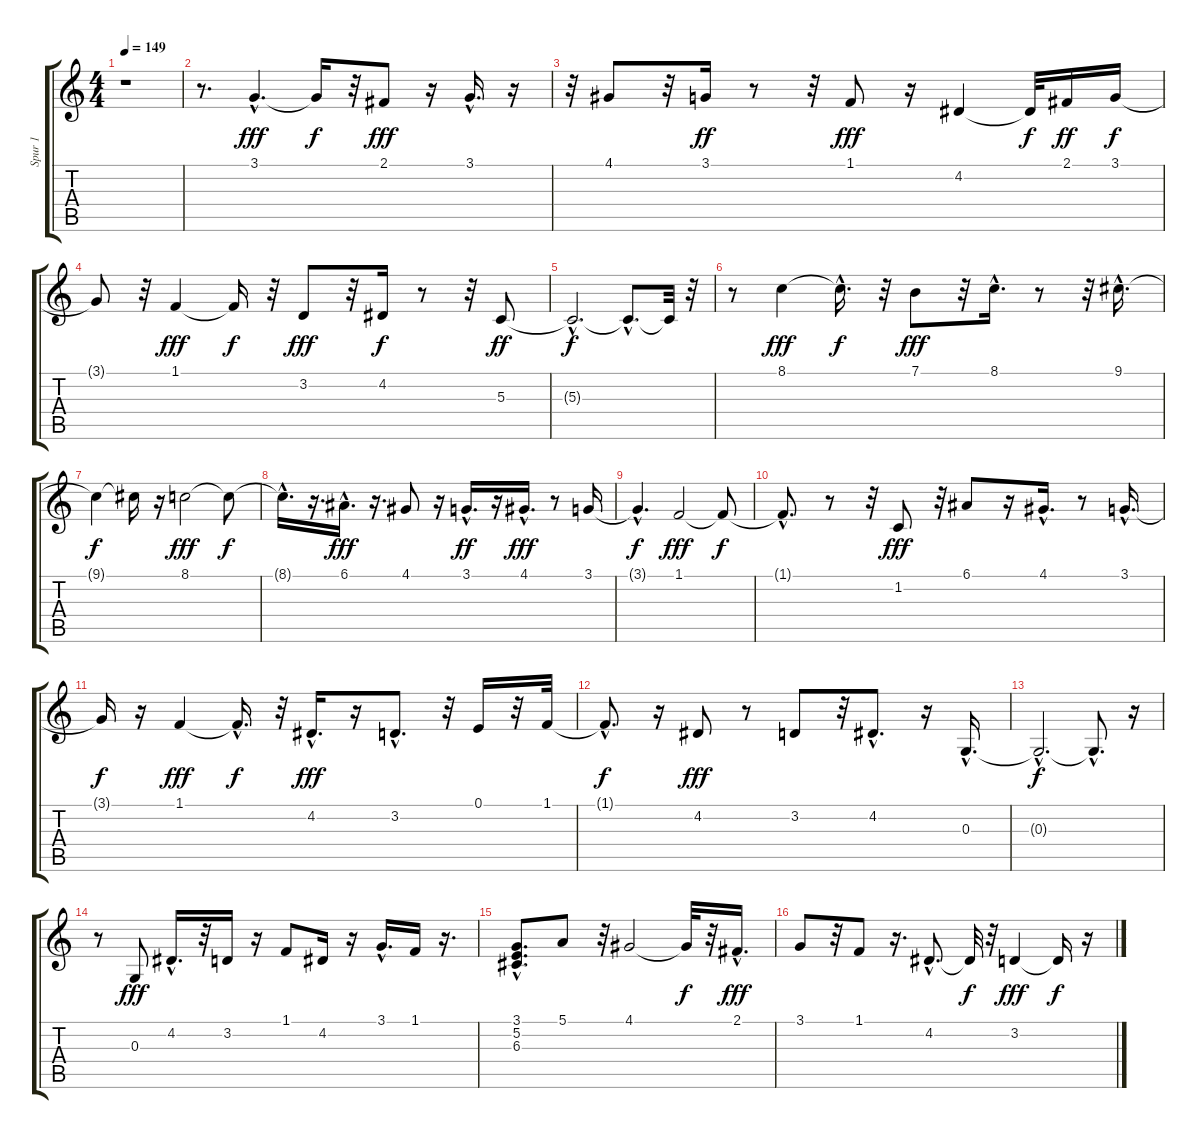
\track ("Spur 1" "Spur 1") {instrument trombone}
\staff {score tabs}
\tuning (E4 B3 G3 D3 A2 E2) {hide}
\ts (4 4)
\tempo 149
\clef g2
\ks c
r.1{dy fff} |
r.8{d} 3.1{hac}.4{d} 3.1{t}.16{dy f} r.32 2.1.8{dy fff} r.16 3.1{hac}.16{d} r.16 |
r.32 4.1.8 r.32 3.1.16{dy ff} r.8 r.32 1.1.8{dy fff} r.16 4.2.4 4.2{t}.32{dy f} 2.1.16{dy ff} 3.1.16{dy f} |
3.1{t}.8 r.32 1.1.4{dy fff} 1.1{t}.16{dy f} r.32 3.2.8{dy fff} r.32 4.2.16{dy f} r.8 r.32 5.3.8{dy ff} |
5.3{hac t}.2{d dy f} 5.3{hac t}.8{d} 5.3{t}.32 r.32 |
r.8 8.1.4{dy fff} 8.1{hac t}.16{d dy f} r.32 7.1.8{dy fff} r.32 8.1{hac}.16{d} r.8 r.32 9.1{hac}.16{d} |
9.1{t}.4{dy f} 9.1{t}.16 r.16 8.1.2{dy fff} 8.1{t}.8{dy f} |
8.1{hac t}.16{d} r.16{d} 6.1{hac}.16{d dy fff} r.16{d} 4.1.8 r.16 3.1{hac}.16{d dy ff} r.16 4.1{hac}.16{d dy fff} r.8 3.1.16 |
3.1{hac t}.4{d dy f} 1.1.2{dy fff} 1.1{t}.8{dy f} |
1.1{hac t}.8{d} r.8 r.32 1.2.8{dy fff} r.32 6.1.8 r.16 4.1{hac}.16{d} r.8 3.1{hac}.16{d} |
3.1{t}.16{dy f} r.16 1.1.4{dy fff} 1.1{hac t}.16{d dy f} r.32 4.2{hac}.16{d dy fff} r.16 3.2{hac}.8{d} r.32 0.1.16 r.32 1.1.32 |
1.1{hac t}.8{d dy f} r.16 4.2.8{dy fff} r.8 3.2.8 r.32 4.2{hac}.8{d} r.16 0.3{hac}.16{d} |
0.3{hac t}.2{d dy f} 0.3{hac t}.8{d} r.16 |
r.8 0.3.8{dy fff} 4.2{hac}.16{d} r.32 3.2.16 r.16 1.1.8 4.2.16 r.16 3.1{hac}.16{d} 1.1.16 r.16{d} |
(3.1 5.2 6.3{hac}).8{d} 5.1.8 r.32 4.1.2 4.1{t}.32{dy f} r.32 2.1{hac}.16{d dy fff} |
3.1.8 r.32 1.1.8 r.16{d} 4.2{hac}.8{d} 4.2{t}.32{dy f} r.32 3.2.4{dy fff} 3.2{t}.16{dy f} r.16
